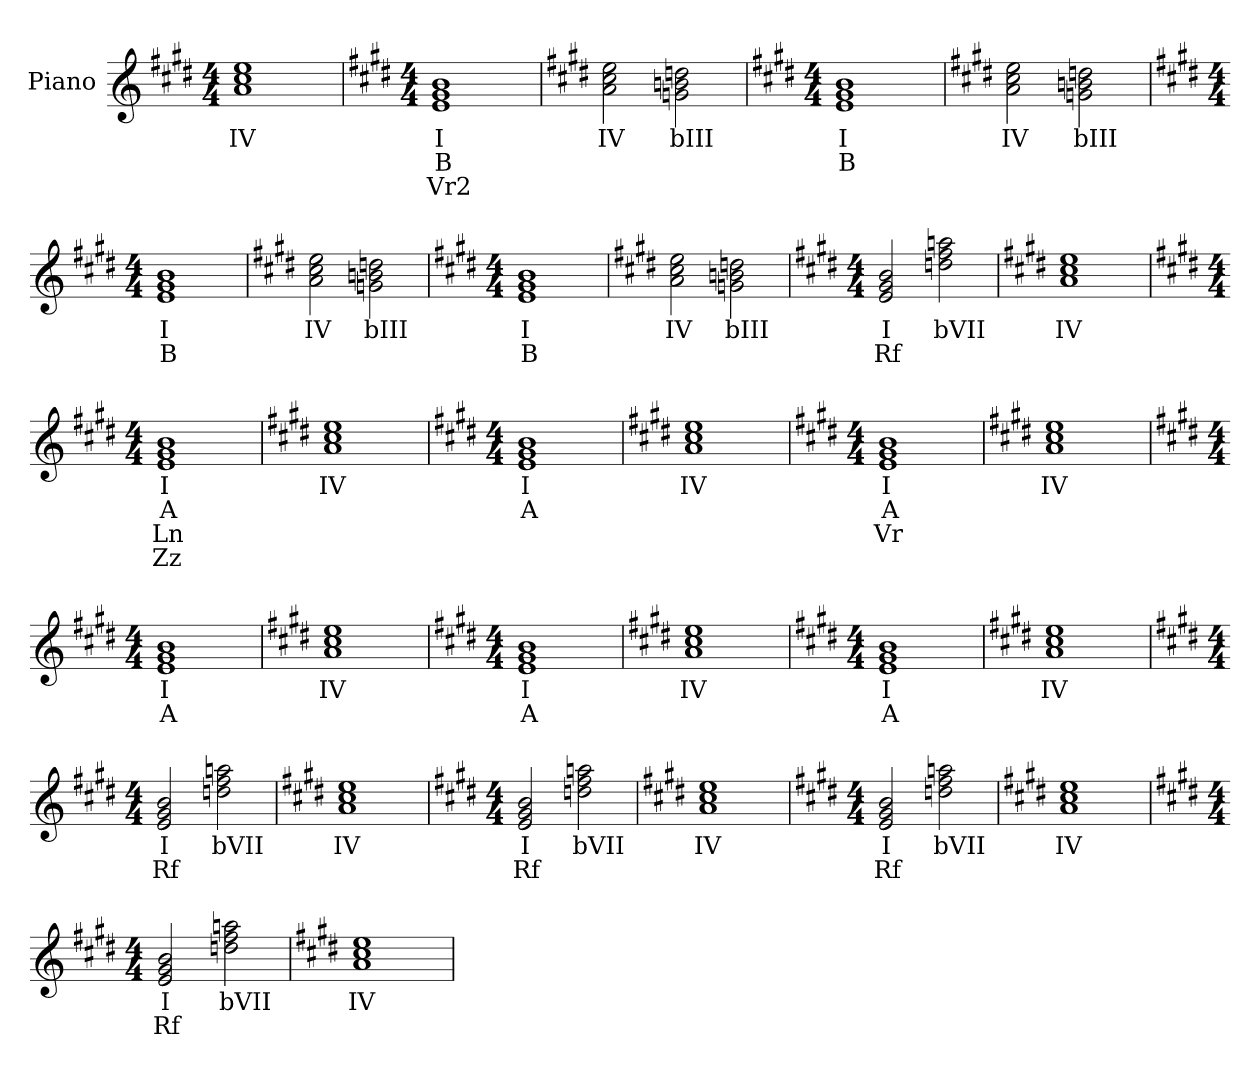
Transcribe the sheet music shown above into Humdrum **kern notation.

**kern	**text	**text	**text	**text
*part1	*part1	*part1	*part1	*part1
*staff1	*staff1	*staff1	*staff1	*staff1
*I"Piano	*	*	*	*
*I'Pno	*	*	*	*
*k[f#c#g#d#]	*	*	*	*
*E:	*	*	*	*
*M4/4	*	*	*	*
=	=	=	=	=
1a 1cc# 1ee	IV	.	.	.
=	=	=	=	=
*k[f#c#g#d#]	*	*	*	*
*E:	*	*	*	*
*M4/4	*	*	*	*
1e 1g# 1b	I	B	Vr2	.
=	=	=	=	=
*k[f#c#g#d#]	*	*	*	*
*E:	*	*	*	*
2a 2cc# 2ee	IV	.	.	.
2gn 2bn 2ddn	bIII	.	.	.
=	=	=	=	=
*k[f#c#g#d#]	*	*	*	*
*E:	*	*	*	*
*M4/4	*	*	*	*
1e 1g# 1b	I	B	.	.
=	=	=	=	=
*k[f#c#g#d#]	*	*	*	*
*E:	*	*	*	*
2a 2cc# 2ee	IV	.	.	.
2gn 2bn 2ddn	bIII	.	.	.
=	=	=	=	=
*k[f#c#g#d#]	*	*	*	*
*E:	*	*	*	*
*M4/4	*	*	*	*
1e 1g# 1b	I	B	.	.
=	=	=	=	=
*k[f#c#g#d#]	*	*	*	*
*E:	*	*	*	*
2a 2cc# 2ee	IV	.	.	.
2gn 2bn 2ddn	bIII	.	.	.
=	=	=	=	=
*k[f#c#g#d#]	*	*	*	*
*E:	*	*	*	*
*M4/4	*	*	*	*
1e 1g# 1b	I	B	.	.
=	=	=	=	=
*k[f#c#g#d#]	*	*	*	*
*E:	*	*	*	*
2a 2cc# 2ee	IV	.	.	.
2gn 2bn 2ddn	bIII	.	.	.
=	=	=	=	=
*k[f#c#g#d#]	*	*	*	*
*E:	*	*	*	*
*M4/4	*	*	*	*
2e 2g# 2b	I	Rf	.	.
2ddn 2ff# 2aan	bVII	.	.	.
=	=	=	=	=
*k[f#c#g#d#]	*	*	*	*
*E:	*	*	*	*
1a 1cc# 1ee	IV	.	.	.
=	=	=	=	=
*k[f#c#g#d#]	*	*	*	*
*E:	*	*	*	*
*M4/4	*	*	*	*
1e 1g# 1b	I	A	Ln	Zz
=	=	=	=	=
*k[f#c#g#d#]	*	*	*	*
*E:	*	*	*	*
1a 1cc# 1ee	IV	.	.	.
=	=	=	=	=
*k[f#c#g#d#]	*	*	*	*
*E:	*	*	*	*
*M4/4	*	*	*	*
1e 1g# 1b	I	A	.	.
=	=	=	=	=
*k[f#c#g#d#]	*	*	*	*
*E:	*	*	*	*
1a 1cc# 1ee	IV	.	.	.
=	=	=	=	=
*k[f#c#g#d#]	*	*	*	*
*E:	*	*	*	*
*M4/4	*	*	*	*
1e 1g# 1b	I	A	Vr	.
=	=	=	=	=
*k[f#c#g#d#]	*	*	*	*
*E:	*	*	*	*
1a 1cc# 1ee	IV	.	.	.
=	=	=	=	=
*k[f#c#g#d#]	*	*	*	*
*E:	*	*	*	*
*M4/4	*	*	*	*
1e 1g# 1b	I	A	.	.
=	=	=	=	=
*k[f#c#g#d#]	*	*	*	*
*E:	*	*	*	*
1a 1cc# 1ee	IV	.	.	.
=	=	=	=	=
*k[f#c#g#d#]	*	*	*	*
*E:	*	*	*	*
*M4/4	*	*	*	*
1e 1g# 1b	I	A	.	.
=	=	=	=	=
*k[f#c#g#d#]	*	*	*	*
*E:	*	*	*	*
1a 1cc# 1ee	IV	.	.	.
=	=	=	=	=
*k[f#c#g#d#]	*	*	*	*
*E:	*	*	*	*
*M4/4	*	*	*	*
1e 1g# 1b	I	A	.	.
=	=	=	=	=
*k[f#c#g#d#]	*	*	*	*
*E:	*	*	*	*
1a 1cc# 1ee	IV	.	.	.
=	=	=	=	=
*k[f#c#g#d#]	*	*	*	*
*E:	*	*	*	*
*M4/4	*	*	*	*
2e 2g# 2b	I	Rf	.	.
2ddn 2ff# 2aan	bVII	.	.	.
=	=	=	=	=
*k[f#c#g#d#]	*	*	*	*
*E:	*	*	*	*
1a 1cc# 1ee	IV	.	.	.
=	=	=	=	=
*k[f#c#g#d#]	*	*	*	*
*E:	*	*	*	*
*M4/4	*	*	*	*
2e 2g# 2b	I	Rf	.	.
2ddn 2ff# 2aan	bVII	.	.	.
=	=	=	=	=
*k[f#c#g#d#]	*	*	*	*
*E:	*	*	*	*
1a 1cc# 1ee	IV	.	.	.
=	=	=	=	=
*k[f#c#g#d#]	*	*	*	*
*E:	*	*	*	*
*M4/4	*	*	*	*
2e 2g# 2b	I	Rf	.	.
2ddn 2ff# 2aan	bVII	.	.	.
=	=	=	=	=
*k[f#c#g#d#]	*	*	*	*
*E:	*	*	*	*
1a 1cc# 1ee	IV	.	.	.
=	=	=	=	=
*k[f#c#g#d#]	*	*	*	*
*E:	*	*	*	*
*M4/4	*	*	*	*
2e 2g# 2b	I	Rf	.	.
2ddn 2ff# 2aan	bVII	.	.	.
=	=	=	=	=
*k[f#c#g#d#]	*	*	*	*
*E:	*	*	*	*
1a 1cc# 1ee	IV	.	.	.
=	=	=	=	=
*-	*-	*-	*-	*-
